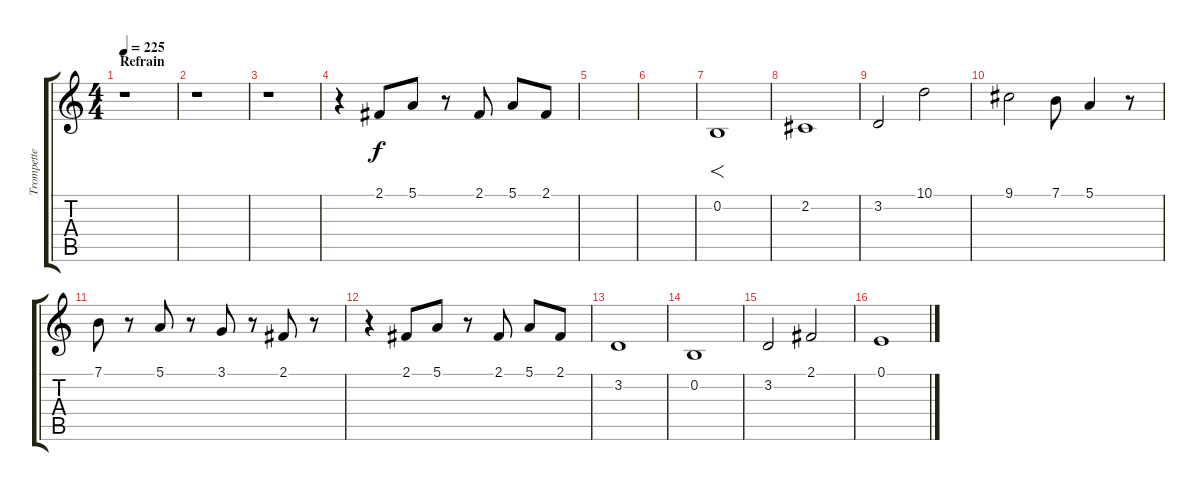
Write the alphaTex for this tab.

\track ("Trompette" "Trompette") {instrument trumpet}
\staff {score tabs}
\tuning (E4 B3 G3 D3 A2 E2) {hide}
\ts (4 4)
\section ("" "Refrain")
\tempo 225
\clef g2
\ks c
r.1{dy f} |
r.1 |
r.1 |
r.4 2.1.8 5.1.8 r.8 2.1.8 5.1.8 2.1.8 |
|
|
0.2.1{f} |
2.2.1 |
3.2.2 10.1.2 |
9.1.2 7.1.8 5.1.4 r.8 |
7.1.8 r.8 5.1.8 r.8 3.1.8 r.8 2.1.8 r.8 |
r.4 2.1.8 5.1.8 r.8 2.1.8 5.1.8 2.1.8 |
3.2.1 |
0.2.1 |
3.2.2 2.1.2 |
0.1.1
